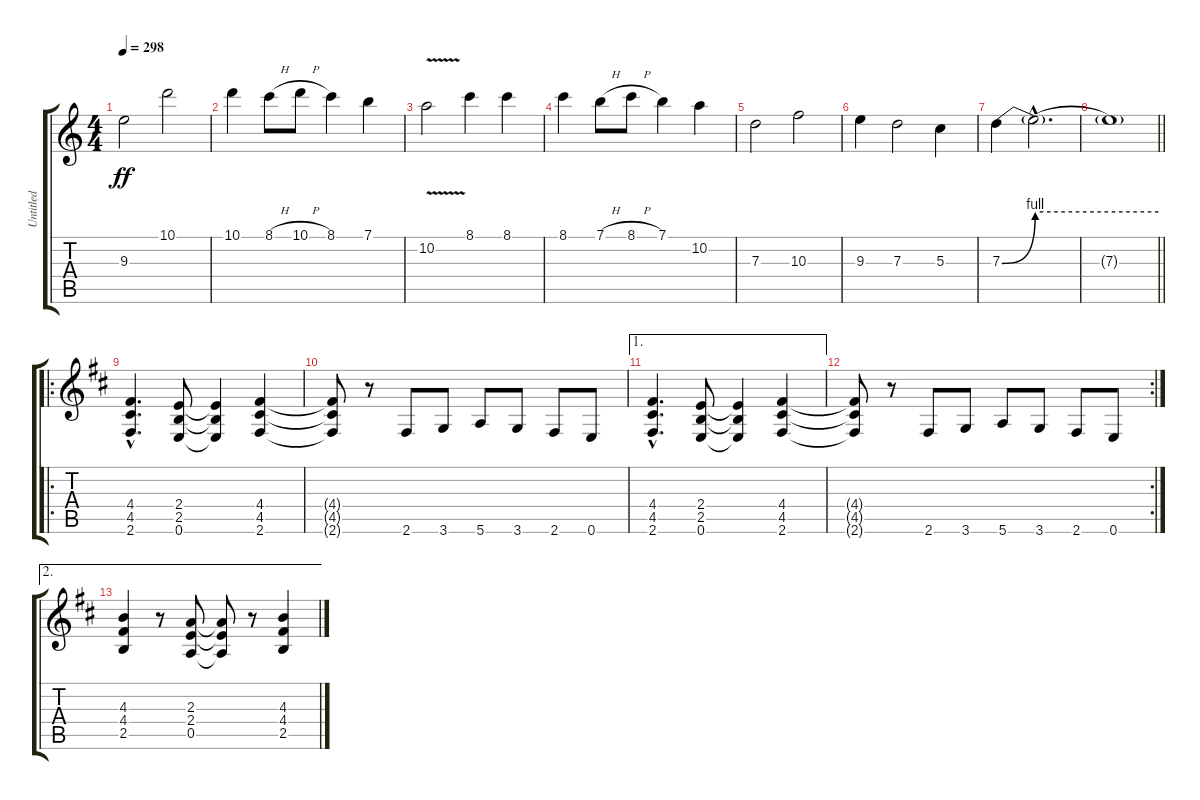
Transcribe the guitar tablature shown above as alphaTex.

\track ("Untitled" "Untitled") {instrument distortionguitar}
\staff {score tabs}
\tuning (E4 B3 G3 D3 A2 E2) {hide}
\ts (4 4)
\tempo 298
\clef g2
\ks c
9.3.2{dy ff} 10.1.2 |
10.1.4 8.1{h}.8 10.1{h}.8 8.1.4 7.1.4 |
10.2{v}.2 8.1.4 8.1.4 |
8.1.4 7.1{h}.8 8.1{h}.8 7.1.4 10.2.4 |
7.3.2 10.3.2 |
9.3.4 7.3.2 5.3.4 |
7.3{be (bend 0 0 60 4)}.4 7.3{be (hold 0 4 60 4) hac t}.2{d} |
\barLineRight lightlight
7.3{t}.1 |
\ro
\ks d
(4.4{hac} 4.5{hac} 2.6{hac}).4{d} (2.4 2.5 0.6).8 (2.4{t} 2.5{t} 0.6{t}).4 (4.4 4.5 2.6).4 |
(4.4{t} 4.5{t} 2.6{t}).8 r.8 2.6.8 3.6.8 5.6.8 3.6.8 2.6.8 0.6.8 |
\ae 1
(4.4{hac} 4.5{hac} 2.6{hac}).4{d} (2.4 2.5 0.6).8 (2.4{t} 2.5{t} 0.6{t}).4 (4.4 4.5 2.6).4 |
\rc 2
(4.4{t} 4.5{t} 2.6{t}).8 r.8 2.6.8 3.6.8 5.6.8 3.6.8 2.6.8 0.6.8 |
\ae 2
(4.3 4.4 2.5).4 r.8 (2.3 2.4 0.5).8 (2.3{t} 2.4{t} 0.5{t}).8 r.8 (4.3 4.4 2.5).4
